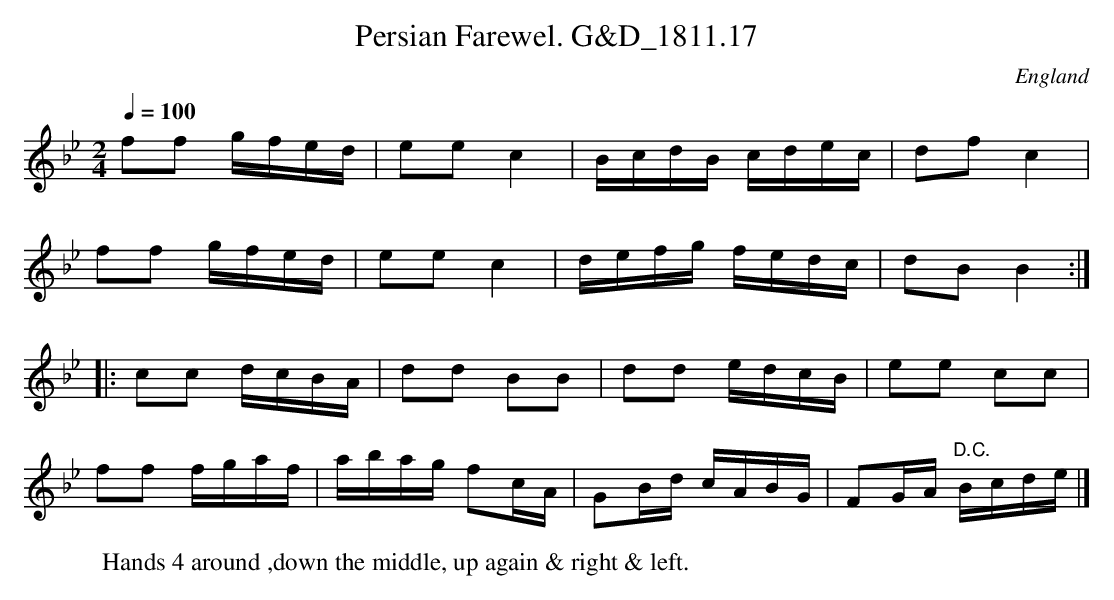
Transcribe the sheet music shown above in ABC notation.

X:1
T:Persian Farewel. G&D_1811.17
M:2/4
L:1/8
Q:1/4=100
O:England
W:Hands 4 around ,down the middle, up again & right & left.
K:Bb
ff g/f/e/d/|eec2|B/c/d/B/ c/d/e/c/|dfc2|
ff g/f/e/d/|eec2|d/e/f/g/ f/e/d/c/|dBB2:|
|:cc d/c/B/A/|dd BB|dd e/d/c/B/|ee cc|
ff f/g/a/f/|a/b/a/g/ fc/A/|GB/d/ c/A/B/G/|\
FG/A/ "D.C."B/c/d/e/|]
